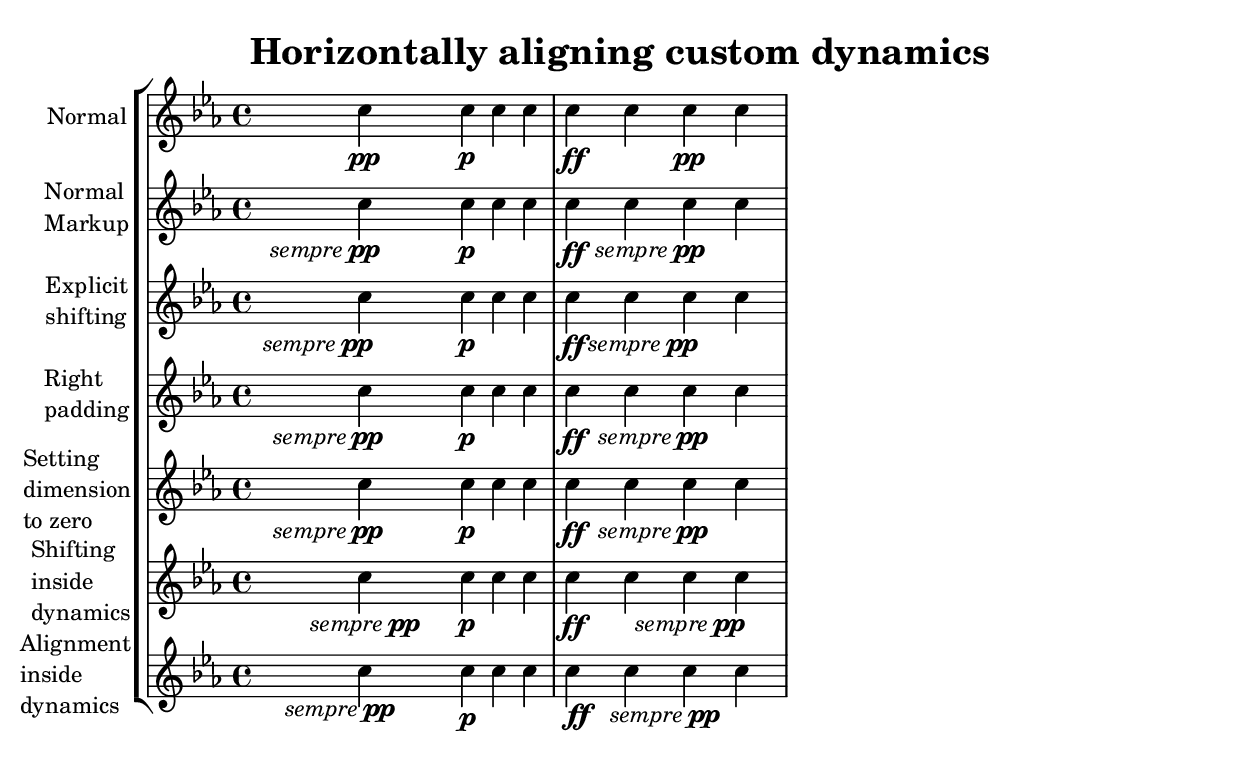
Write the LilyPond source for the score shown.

%% Do not edit this file; it is auto-generated from LSR http://lsr.dsi.unimi.it
%% This file is in the public domain.
\version "2.11.66"

\header {
  lsrtags = "expressive-marks, tweaks-and-overrides"

  texidoc = "
Some dynamic expressions involve additional text, like \"sempre pp\".
Since lilypond aligns all dynamics centered on the note, the \\pp would
be displayed way after the note it applies to.

To correctly align the \"sempre \\pp\" horizontally, so that it is
aligned as if it were only the \\pp, there are several approaches:

* Simply use @code{\\once\\override DynamicText #'X-offset = #-9.2}
before the note with the dynamics to manually shift it to the correct
position. Drawback: This has to be done manually each time you use that
dynamic markup... * Add some padding (@code{#:hspace 7.1}) into the
definition of your custom dynamic mark, so that after lilypond
center-aligns it, it is already correctly aligned. Drawback: The
padding really takes up that space and does not allow any other markup
or dynamics to be shown in that position.

* Shift the dynamic script @code{\\once\\override ... #'X-offset = ..}.
Drawback: @code{\\once\\override} is needed for every invocation!

* Set the dimensions of the additional text to 0 (using
@code{#:with-dimensions '(0 . 0) '(0 . 0)}). Drawback: To lilypond
\"sempre\" has no extent, so it might put other stuff there and create
collisions (which are not detected by the collision dection!). Also,
there seems to be some spacing, so it's not exactly the same alignment
as without the additional text

* Add an explicit shifting directly inside the scheme function for the
dynamic-script.

* Set an explicit alignment inside the dynamic-script. By default, this
won't have any effect, only if one sets X-offset! Drawback: One needs
to set @code{DynamicText #'X-offset}, which will apply to all dynamic
texts! Also, it is aligned at the right edge of the additional text,
not at the center of pp.




"
  doctitle = "Horizontally aligning custom dynamics (e.g. \"sempre pp\", \"piu f\", \"subito p\")"
} % begin verbatim

\header { title = "Horizontally aligning custom dynamics" }
\layout { ragged-right = ##t }

% Solution 1: Using a simple markup with a particular halign value
% Drawback: It's a markup, not a dynamic command, so \dynamicDown etc. will have no effect
semppMarkup = \markup { \halign #1.4 \italic "sempre" \dynamic "pp" }

% Solution 2: Using a dynamic script and shifting with \once\override ... #'X-offset = ..
% Drawback: \once\override needed for every invocation
semppK = #(make-dynamic-script (markup #:line( #:normal-text #:italic "sempre" #:dynamic "pp")))

% Solution 3: Padding the dynamic script so the center-alignment puts it to the correct position
% Drawback: the padding really reserves the space, nothing else can be there
semppT = #(
  make-dynamic-script (
    markup #:line (
      #:normal-text #:italic "sempre" #:dynamic "pp" #:hspace 7.1
    )
  )
)

% Solution 4: Dynamic, setting the dimensions of the additional text to 0
% Drawback: To lilypond "sempre" has no extent, so it might put other stuff there => collisions
% Drawback: Also, there seems to be some spacing, so it's not exactly the 
%           same alignment as without the additional text
semppM = #(make-dynamic-script (markup #:line( #:with-dimensions '(0 . 0) '(0 . 0) #:right-align #:normal-text #:italic "sempre" #:dynamic "pp")))

% Solution 5: Dynamic with explicit shifting inside the scheme function
semppG = #(make-dynamic-script
  (markup
    #:hspace 0 #:translate (cons -18.85 0 )
    #:line( #:normal-text #:italic "sempre" #:dynamic "pp"))
)

% Solution 6: Dynamic with explicit alignment. This has only effect, if one sets X-offset!
% Drawback: One needs to set DynamicText #'X-offset!
% Drawback: Aligned at the right edge of the additional text, not at the center of pp
semppMII = #(make-dynamic-script (markup #:line(#:right-align #:normal-text #:italic "sempre" #:dynamic "pp")))


\context StaffGroup <<
  \context Staff="s" << \set Staff.instrumentName = "Normal"
       \relative c'' { \key es \major c4\pp c\p c c | c\ff c c\pp c } 
  >>
  \context Staff="sMarkup" << \set Staff.instrumentName = \markup\column{"Normal" "Markup"}
       \relative c'' { \key es \major c4-\semppMarkup c\p c c | c\ff c c-\semppMarkup c} 
  >>
  \context Staff="sK" << \set Staff.instrumentName = \markup\column{"Explicit" "shifting"}
       \relative c'' { \key es \major 
           \once \override DynamicText #'X-offset = #-9.2 c4\semppK c\p c c | 
           c\ff c \once \override DynamicText #'X-offset = #-9.2  c\semppK c } 
  >>
  \context Staff="sT" << \set Staff.instrumentName = \markup\column{"Right" "padding"}
       \relative c'' { \key es \major c4\semppT c\p c c | c\ff c c\semppT c } 
  >>
  \context Staff="sM" << \set Staff.instrumentName = \markup\column{"Setting" "dimension" "to zero"}
       \relative c'' { \key es \major c4\semppM c\p c c | c\ff c c\semppM c } 
  >>
  \context Staff="sG" << \set Staff.instrumentName = \markup\column{"Shifting" "inside" "dynamics"}
       \relative c'' { \key es \major c4\semppG c\p c c | c\ff c c\semppG c} 
  >>
  \context Staff="sMII" << \set Staff.instrumentName = \markup\column{"Alignment" "inside" "dynamics"}
    \relative c'' { \key es \major 
      \override DynamicText #'X-offset = #0  % Setting to ##f (false) gives the same resul
      c4\semppMII c\p c c | c\ff c c\semppMII c } 
    >>
>>

